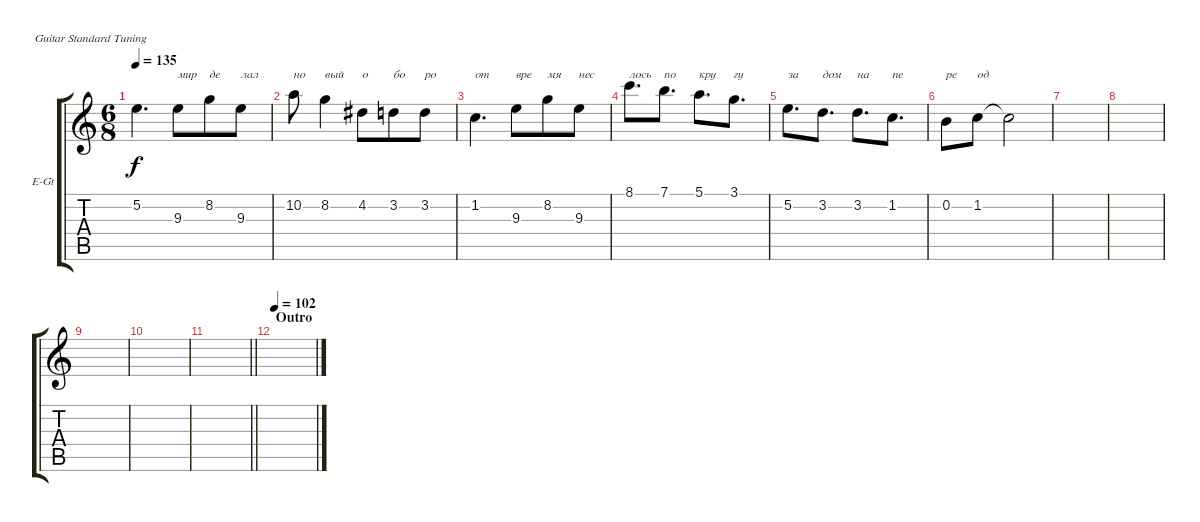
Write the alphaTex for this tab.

\bracketExtendMode groupsimilarinstruments
\firstSystemTrackNameOrientation horizontal
\otherSystemsTrackNameOrientation horizontal
\track ("vocal back 2 (Konstantin Bekrev)" "E-Gt") {instrument electricguitarclean}
\staff {score tabs}
\tuning (E4 B3 G3 D3 A2 E2)
\ts (6 8)
\tempo 135
\clef g2
\scale
0.333333
\ks aminor
5.2{t}.4{d dy f} 9.3.8{txt "мир"} 8.2.8{txt "де"} 9.3.8{txt "лал"} |
\scale
0.333333 10.2.8{txt "но"} 8.2.4{txt "вый"} 4.2.8{txt "о"} 3.2.8{txt "бо"} 3.2.8{txt "ро"} |
\scale
0.333333 1.2.4{d txt "от"} 9.3.8{txt "вре"} 8.2.8{txt "мя"} 9.3.8{txt "нес"} |
\scale
0.333333 8.1.8{d txt "лось"} 7.1.8{d txt "по"} 5.1.8{d txt "кру"} 3.1.8{d txt "гу"} |
\scale
0.333333 5.2.8{d txt "за"} 3.2.8{d txt "дом"} 3.2.8{d txt "на"} 1.2.8{d txt "пе"} |
\scale
0.333333 0.2.8{txt "ре"} 1.2.8{txt "од"} 1.2{t}.2 |
\scale
0.333333 |
\scale
0.333333 |
\scale
0.333333 |
\scale
0.333333 |
\scale
0.333333
\barLineRight lightlight
|
\section ("" "Outro")
\tempo 102
\scale
0.333333 |
\scale
0.333333 |
\scale
0.333333 |
\scale
0.333333 |
\scale
0.333333
